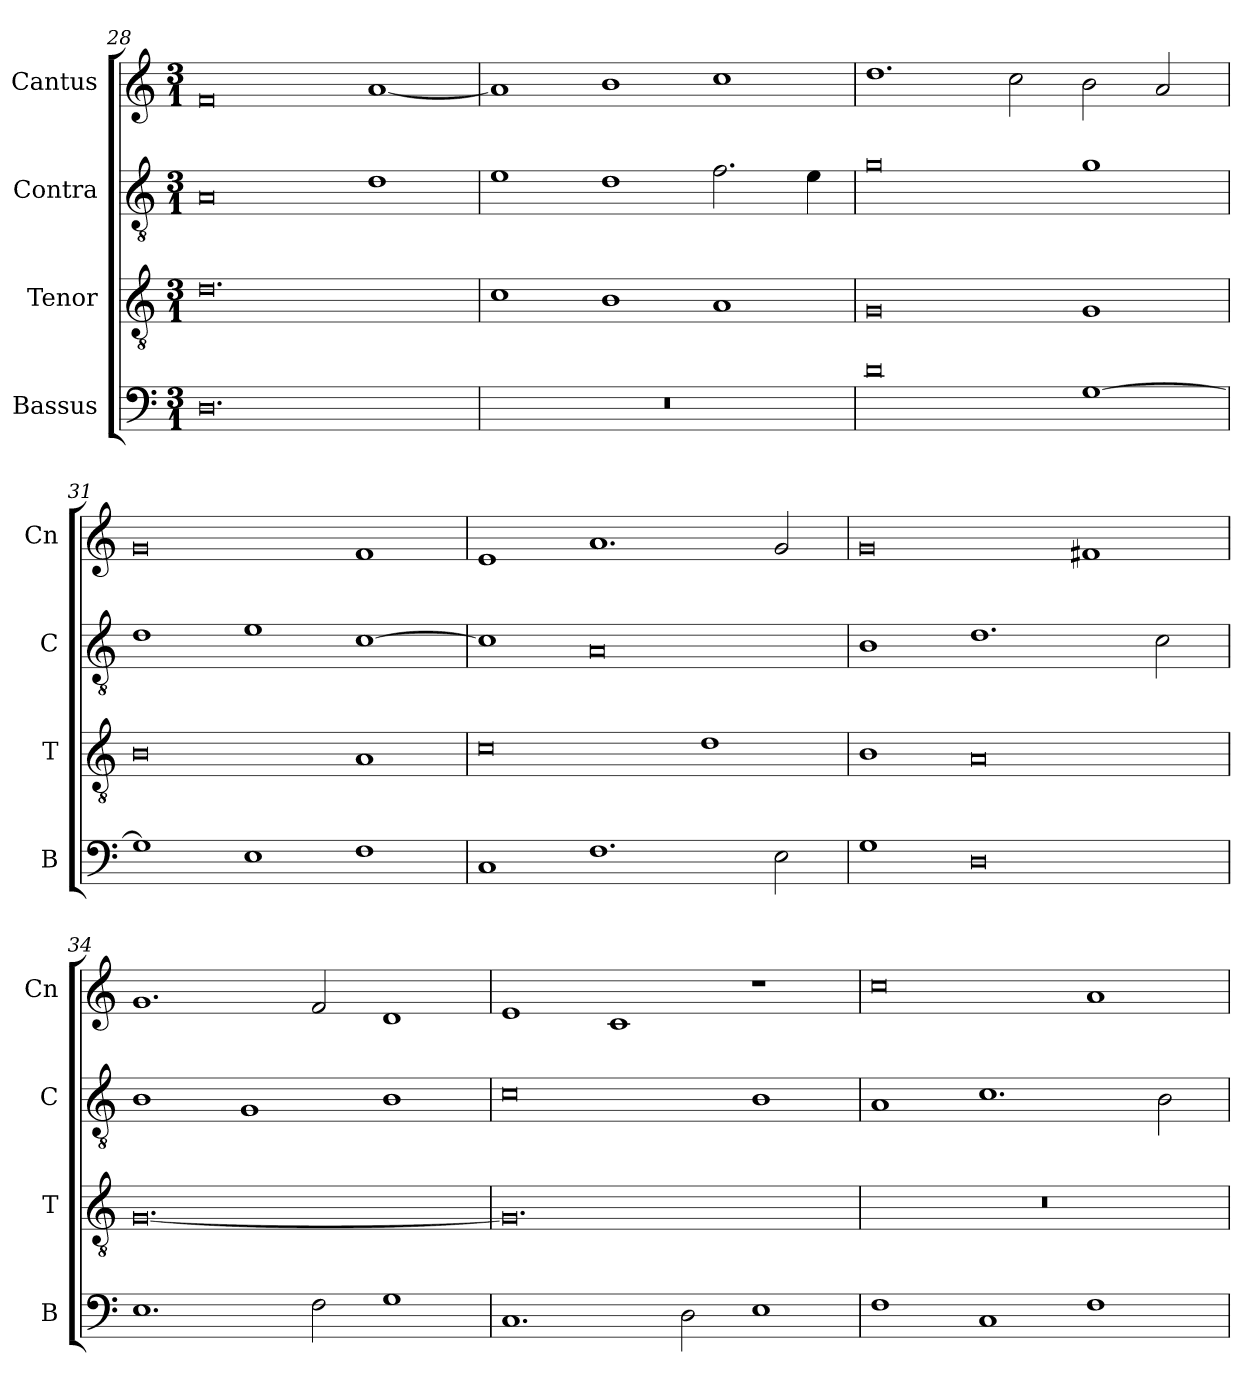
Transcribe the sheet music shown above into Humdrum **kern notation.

**kern	**kern	**kern	**kern
*part4	*part3	*part2	*part1
*staff4	*staff3	*staff2	*staff1
*I"Bassus	*I"Tenor	*I"Contra	*I"Cantus
*I'B	*I'T	*I'C	*I'Cn
*clefF4	*clefGv2	*clefGv2	*clefG2
*k[]	*k[]	*k[]	*k[]
*M3/1	*M3/1	*M3/1	*M3/1
=28	=28	=28	=28
0.D	0.d	0A	0f
.	.	1d	[1a
=29	=29	=29	=29
0.r	1c	1e	1a]
.	1B	1d	1b
.	1A	2.f\	1cc
.	.	4e\	.
=30	=30	=30	=30
0d	0G	0g	1.dd
.	.	.	2cc\
[1G	1G	1g	2b\
.	.	.	2a/
=31	=31	=31	=31
1G]	0B	1d	0g
1E	.	1e	.
1F	1A	[1c	1f
=32	=32	=32	=32
1C	0c	1c]	1e
1.F	.	0A	1.a
.	1d	.	.
2E\	.	.	2g/
=33	=33	=33	=33
1G	1B	1B	0g
0D	0A	1.d	.
.	.	.	1f#X
.	.	2c\	.
=34	=34	=34	=34
1.E	[0.G	1B	1.g
.	.	1G	.
2F\	.	.	2f/
1G	.	1B	1d
=35	=35	=35	=35
1.C	0.G]	0c	1e
.	.	.	1c
2D\	.	.	.
1E	.	1B	1r
=36	=36	=36	=36
1F	0.r	1A	0cc
1C	.	1.c	.
1F	.	.	1a
.	.	2B\	.
=	=	=	=
*-	*-	*-	*-
